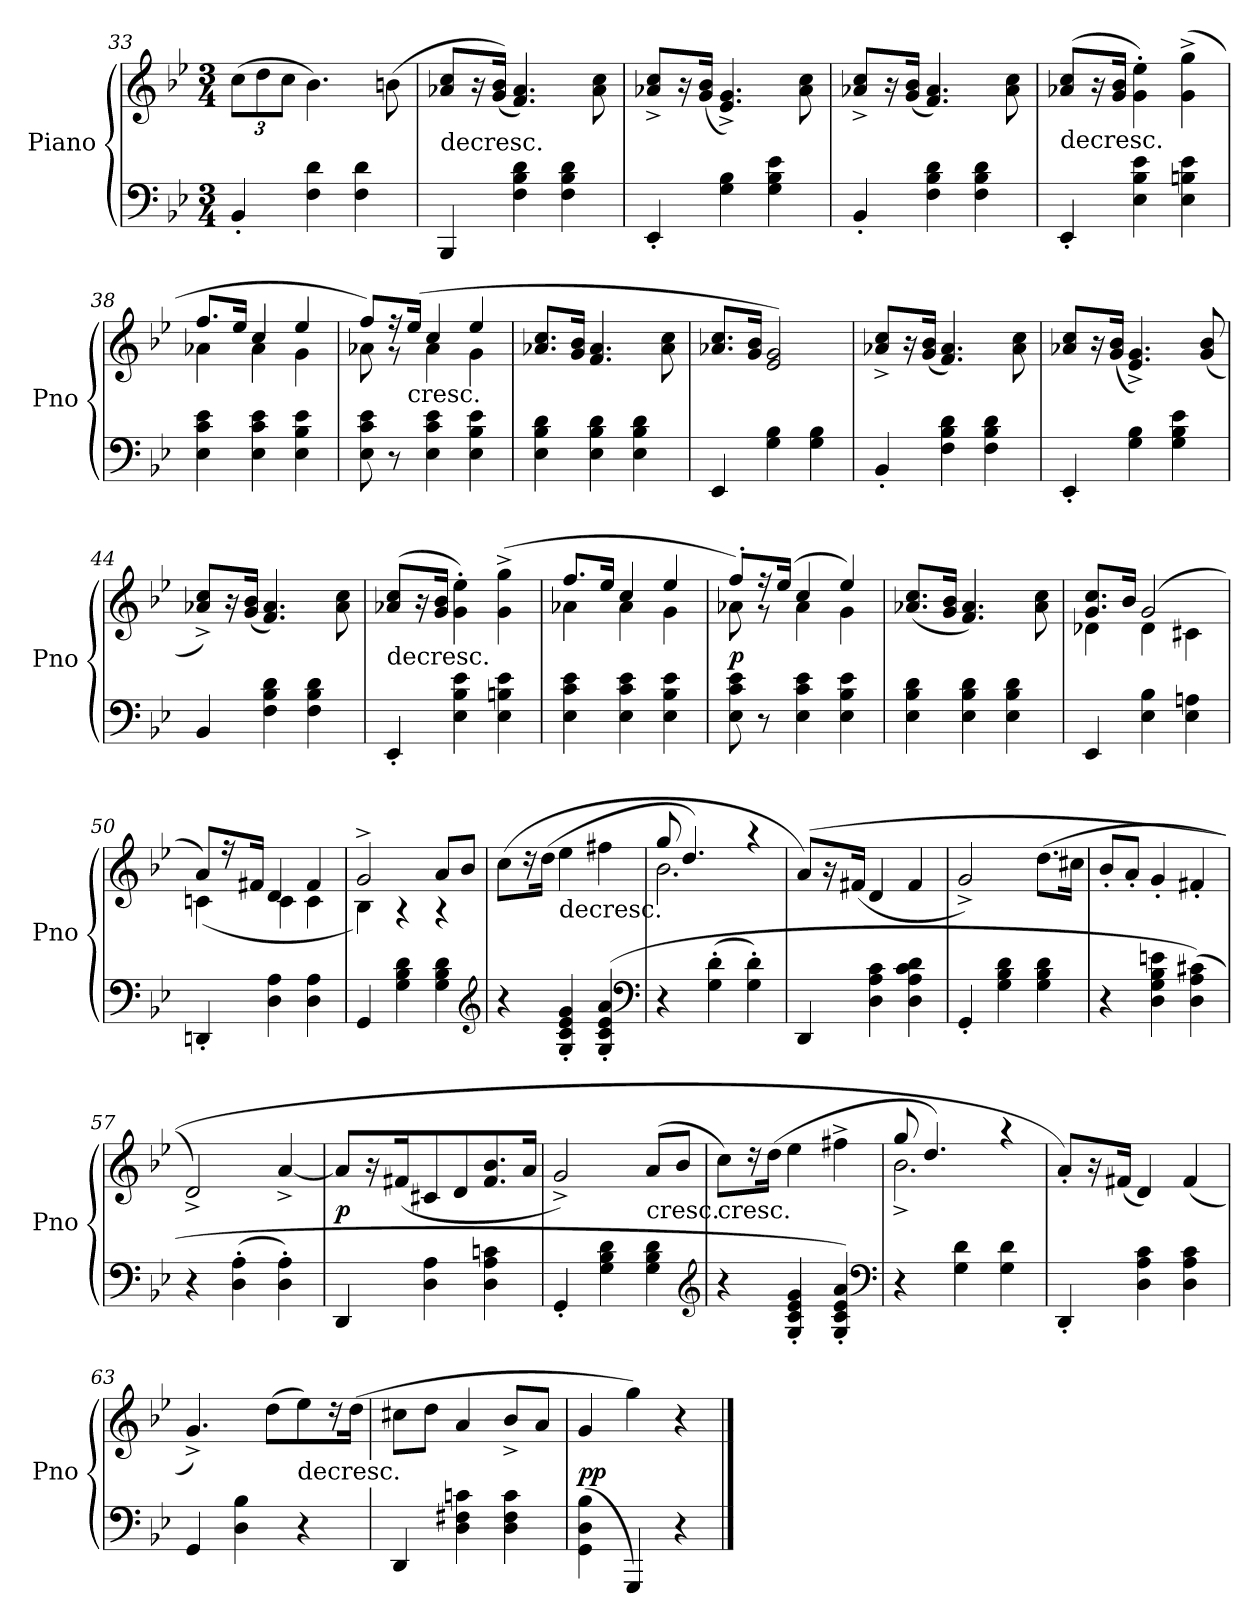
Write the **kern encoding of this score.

**kern	**kern	**dynam
*part1	*part1	*part1
*staff2	*staff1	*staff1/2
*I"Piano	*	*
*I'Pno	*	*
*clefF4	*clefG2	*
*k[b-e-]	*k[b-e-]	*
*M3/4	*M3/4	*
=33	=33	=33
4BB-'/	(12cc\L	.
.	12dd\	.
.	12cc\J	.
4F\ 4d\	4.b-\)	.
4F\ 4d\	.	.
.	(8bn\	.
=34	=34	=34
!	!LO:TX:c:t=decresc.	!
4BBB-/	8a-X/ 8cc/L	.
.	16r	.
.	(16g/ 16b-/Jk)	.
4F\ 4B-\ 4d\	4.f/ 4.a-/)	.
4F\ 4B-\ 4d\	.	.
.	8a-\ 8cc\	.
=35	=35	=35
4EE-'/	8a-X^/ 8cc^/L	.
.	16r	.
.	(16g/ 16b-/Jk	.
4G\ 4B-\	4.e-^/ 4.g^/)	.
4G\ 4B-\ 4e-\	.	.
.	8a-\ 8cc\	.
=36	=36	=36
4BB-'/	8a-X^/ 8cc^/L	.
.	16r	.
.	(16g/ 16b-/Jk	.
4F\ 4B-\ 4d\	4.f/ 4.a-/)	.
4F\ 4B-\ 4d\	.	.
.	8a-\ 8cc\	.
=37	=37	=37
!	!LO:TX:c:t=decresc.	!
4EE-'/	(8a-X/ 8cc/L	.
.	16r	.
.	16g/ 16b-/Jk	.
4E-\ 4B-\ 4e-\	4g'\ 4ee-'\)	.
4E-\ 4Bn\ 4e-\	(4g^\ 4gg^\	.
=38	=38	=38
*	*^	*
4E-\ 4c\ 4e-\	8.ff/L	4a-X\	.
.	16ee-/Jk	.	.
4E-\ 4c\ 4e-\	4cc/	4a-\	.
4E-\ 4B-\ 4e-\	4ee-/	4g\	.
=39	=39	=39	=39
8E-\ 8c\ 8e-\	8ff/L)	8a-X\	.
8r	16r	8r	.
!	!LO:TX:c:t=cresc.	!	!
.	(16ee-/Jk	.	.
4E-\ 4c\ 4e-\	4cc/	4a-\	.
4E-\ 4B-\ 4e-\	4ee-/	4g\	.
=40	=40	=40	=40
!	!LO:TX:c:t=decresc.	!	!
*	*v	*v	*
4E-\ 4B-\ 4d\	8.a-X/ 8.cc/L	.
.	16g/ 16b-/Jk	.
4E-\ 4B-\ 4d\	4.f/ 4.a-/	.
4E-\ 4B-\ 4d\	.	.
.	8a-\ 8cc\	.
=41	=41	=41
4EE-/	8.a-X/ 8.cc/L	.
.	16g/ 16b-/Jk	.
4G\ 4B-\	2e-/ 2g/)	.
4G\ 4B-\	.	.
=42	=42	=42
4BB-'/	8a-X^/ 8cc^/L	.
.	16r	.
.	(16g/ 16b-/Jk	.
4F\ 4B-\ 4d\	4.f/ 4.a-/)	.
4F\ 4B-\ 4d\	.	.
.	8a-\ 8cc\	.
=43	=43	=43
4EE-'/	8a-X/ 8cc/L	.
.	16r	.
.	(16g/ 16b-/Jk	.
4G\ 4B-\	4.e-^/ 4.g^/)	.
4G\ 4B-\ 4e-\	.	.
.	(8g/ 8b-/	.
=44	=44	=44
4BB-/	8a-X^/ 8cc^/L)	.
.	16r	.
.	(16g/ 16b-/Jk	.
4F\ 4B-\ 4d\	4.f/ 4.a-/)	.
4F\ 4B-\ 4d\	.	.
.	8a-\ 8cc\	.
=45	=45	=45
!	!LO:TX:c:t=decresc.	!
4EE-'/	(8a-X/ 8cc/L	.
.	16r	.
.	16g/ 16b-/Jk	.
4E-\ 4B-\ 4e-\	4g'\ 4ee-'\)	.
4E-\ 4Bn\ 4e-\	(4g^\ 4gg^\	.
=46	=46	=46
*	*^	*
4E-\ 4c\ 4e-\	8.ff/L	4a-X\	.
.	16ee-/Jk	.	.
4E-\ 4c\ 4e-\	4cc/	4a-\	.
4E-\ 4B-\ 4e-\	4ee-/	4g\	.
=47	=47	=47	=47
8E-\ 8c\ 8e-\	8ff'/L)	8a-X\	p
8r	16r	8r	.
.	(16ee-/Jk	.	.
4E-\ 4c\ 4e-\	4cc/	4a-\	.
4E-\ 4B-\ 4e-\	4ee-/)	4g\	.
=48	=48	=48	=48
!	!LO:TX:c:t=decresc.	!	!
*	*v	*v	*
4E-\ 4B-\ 4d\	(8.a-X/ 8.cc/L	.
.	16g/ 16b-/Jk	.
4E-\ 4B-\ 4d\	4.f/ 4.a-/)	.
4E-\ 4B-\ 4d\	.	.
.	8a-\ 8cc\	.
=49	=49	=49
*	*^	*
4EE-/	8.g/ 8.cc/L	4d-X\	.
.	16b-/Jk	.	.
4E-\ 4B-\	(2g/	4d-\	.
4E-\ 4An\	.	4c#X\	.
=50	=50	=50	=50
4DDn'/	8a/L)	(4cn\	.
.	16r	.	.
.	16f#X/Jk	.	.
4D\ 4A\	4d/	4c\	.
4D\ 4A\	4f#/	4c\	.
=51	=51	=51	=51
4GG/	2g^/	4B-\)	.
4G\ 4B-\ 4d\	.	4r	.
4G\ 4B-\ 4d\	8a/L	4r	.
.	8b-/J	.	.
*	*v	*v	*
*clefG2	*	*
=52	=52	=52
4r	(8cc\L	.
.	16r	.
.	(16dd\Jk	.
!	!LO:TX:c:t=decresc.	!
4G'/ 4c'/ 4e-'/ 4g'/	4ee-\	.
(4G'/ 4c'/ 4e-'/ 4a'/	4ff#X\	.
*clefF4	*	*
=53	=53	=53
*	*^	*
4r	8gg/	2.b-\	.
.	4.dd/)	.	.
(4G'\ 4d'\	.	.	.
4G'\ 4d'\)	4r	.	.
*	*v	*v	*
=54	=54	=54
4DD/	(8a/L)	.
.	16r	.
.	(16f#X/Jk	.
4D\ 4A\ 4c\	4d/	.
4D\ 4A\ 4c\ 4d\	4f#/	.
=55	=55	=55
4GG'/	2g^/)	.
4G\ 4B-\ 4d\	.	.
4G\ 4B-\ 4d\	(8.dd\L	.
.	16cc#X\Jk	.
=56	=56	=56
4r	8b-'/L	.
.	8a'/J	.
4D\ 4G\ 4B-\ 4en\	4g'/	.
(4D\ 4A\ 4c#X\)	4f#X'/	.
=57	=57	=57
4r	2d^/)	.
(4D'\ 4A'\	.	.
4D'\ 4A'\)	[4a^/	.
=58	=58	=58
4DD/	8a/L]	p
.	16r	.
.	(16f#X/K	.
4D\ 4A\	8c#X/	.
.	8d/	.
4D\ 4A\ 4cn\	8.f#/ 8.b-/	.
.	16a/Jk	.
=59	=59	=59
4GG'/	2g^/)	.
4G\ 4B-\ 4d\	.	.
!	!LO:TX:c:t=cresc.	!
4G\ 4B-\ 4d\	(8a/L	.
.	8b-/J	.
*clefG2	*	*
=60	=60	=60
!	!LO:TX:c:t=cresc.	!
4r	8cc\L)	.
.	16r	.
.	(16dd\Jk	.
4G'/ 4c'/ 4e-'/ 4g'/	4ee-\	.
4G'/ 4c'/ 4e-'/ 4a'/)	4ff#X^\	.
*clefF4	*	*
=61	=61	=61
*	*^	*
4r	8gg/	2.b-^\	.
.	4.dd/)	.	.
4G\ 4d\	.	.	.
4G\ 4d\	4r	.	.
*	*v	*v	*
=62	=62	=62
4DD'/	8a'/L)	.
.	16r	.
.	(16f#X/Jk	.
4D\ 4A\ 4c\	4d/)	.
4D\ 4A\ 4c\	(4f#/	.
=63	=63	=63
4GG/	4.g^/)	.
4D\ 4B-\	.	.
.	(8dd\L	.
!	!LO:TX:c:t=decresc.	!
4r	8ee-\)	.
.	16r	.
.	(16dd\Jk	.
=64	=64	=64
4DD/	8cc#X\L	.
.	8dd\J	.
4D\ 4F#X\ 4cn\	4a/	.
4D\ 4F#\ 4c\	8b-^/L	.
.	8a/J	.
=65	=65	=65
(4GG\ 4D\ 4B-\	4g/	pp
4GGG/)	4gg\)	.
4r	4r	.
==	==	==
*-	*-	*-
